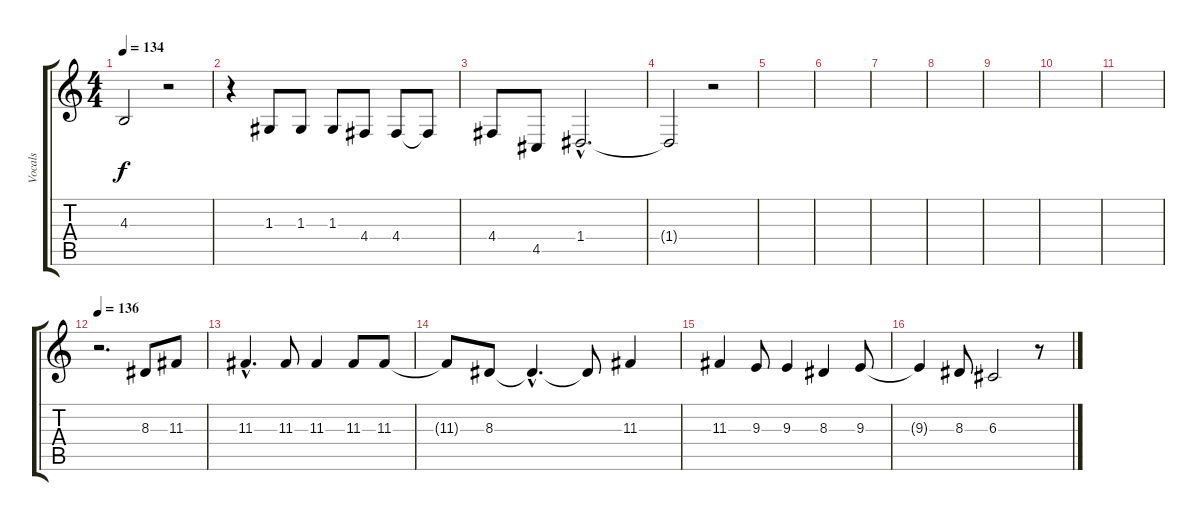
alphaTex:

\track ("Vocals" "Vocals") {instrument lead2sawtooth}
\staff {score tabs}
\tuning (E4 B3 G3 D3 A2 E2) {hide}
\ts (4 4)
\tempo 134
\clef g2
\ks c
4.3.2{dy f} r.2 |
r.4 1.3.8 1.3.8 1.3.8 4.4.8 4.4.8 4.4{t}.8 |
4.4.8 4.5.8 1.4{hac}.2{d} |
1.4{t}.2 r.2 |
|
|
|
|
|
|
|
\tempo 136
r.2{d} 8.3.8 11.3.8 |
11.3{hac}.4{d} 11.3.8 11.3.4 11.3.8 11.3.8 |
11.3{t}.8 8.3.8 8.3{hac t}.4{d} 8.3{t}.8 11.3.4 |
11.3.4 9.3.8 9.3.4 8.3.4 9.3.8 |
9.3{t}.4 8.3.8 6.3.2 r.8
